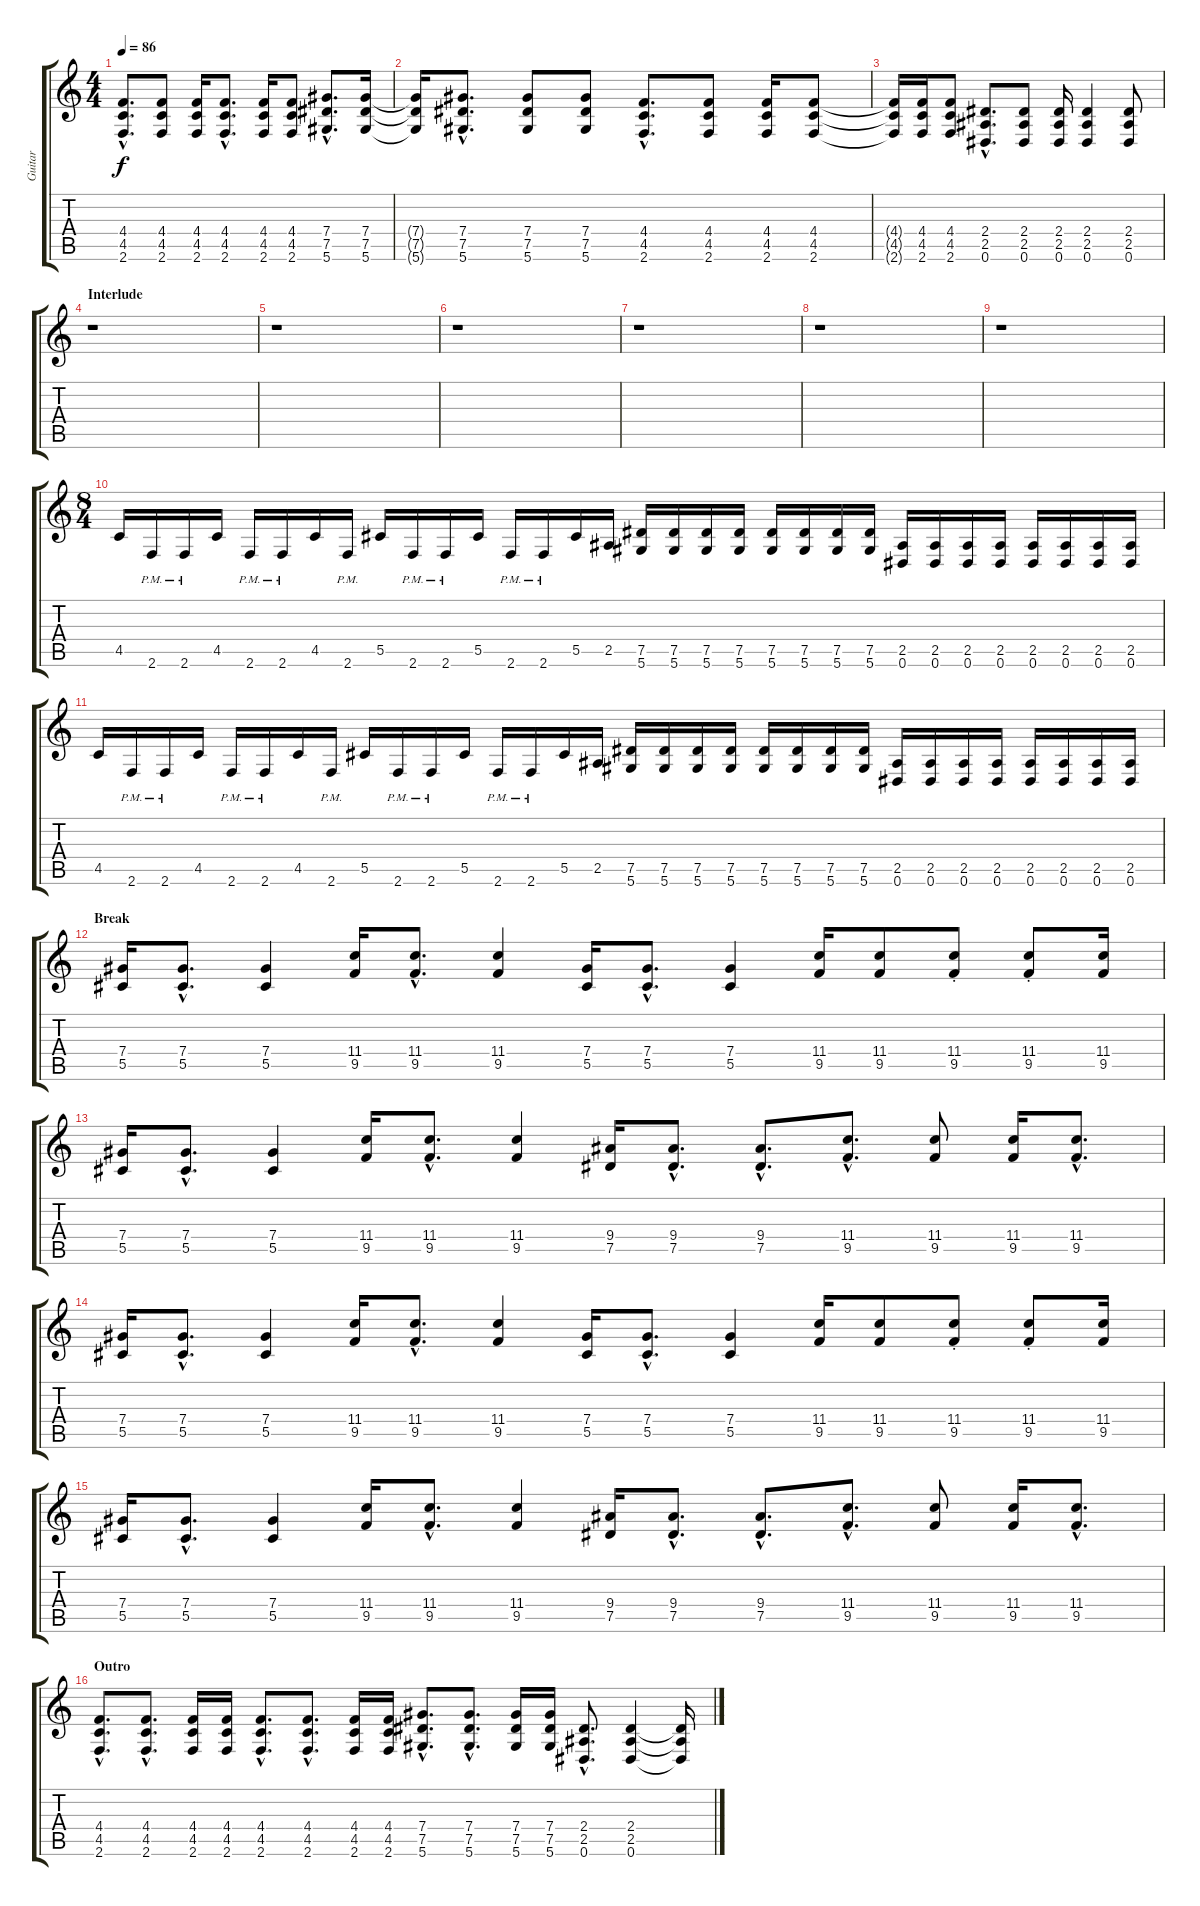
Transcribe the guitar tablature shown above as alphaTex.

\track ("Guitar" "Guitar") {instrument distortionguitar}
\staff {score tabs}
\tuning (Eb4 Bb3 Gb3 Db3 Ab2 Eb2) {hide}
\ts (4 4)
\tempo 86
\clef g2
\ks c
(4.4{hac} 4.5{hac} 2.6{hac}).8{d dy f} (4.4 4.5 2.6).8 (4.4 4.5 2.6).16 (4.4{hac} 4.5{hac} 2.6{hac}).8{d} (4.4 4.5 2.6).16 (4.4 4.5 2.6).8 (7.4{hac} 7.5{hac} 5.6{hac}).8{d} (7.4 7.5 5.6).16 |
(7.4{t} 7.5{t} 5.6{t}).16 (7.4{hac} 7.5{hac} 5.6{hac}).8{d} (7.4 7.5 5.6).8 (7.4 7.5 5.6).8 (4.4{hac} 4.5{hac} 2.6{hac}).8{d} (4.4 4.5 2.6).8 (4.4 4.5 2.6).16 (4.4 4.5 2.6).8 |
(4.4{t} 4.5{t} 2.6{t}).16 (4.4 4.5 2.6).16 (4.4 4.5 2.6).8 (2.4{hac} 2.5{hac} 0.6{hac}).8{d} (2.4 2.5 0.6).8 (2.4 2.5 0.6).16 (2.4 2.5 0.6).4 (2.4 2.5 0.6).8 |
\section ("" "Interlude")
r.1 |
r.1 |
r.1 |
r.1 |
r.1 |
r.1 |
\ts (8 4)
4.5.16 2.6{pm}.16 2.6{pm}.16 4.5.16 2.6{pm}.16 2.6{pm}.16 4.5.16 2.6{pm}.16 5.5.16 2.6{pm}.16 2.6{pm}.16 5.5.16 2.6{pm}.16 2.6{pm}.16 5.5.16 2.5.16 (7.5 5.6).16 (7.5 5.6).16 (7.5 5.6).16 (7.5 5.6).16 (7.5 5.6).16 (7.5 5.6).16 (7.5 5.6).16 (7.5 5.6).16 (2.5 0.6).16 (2.5 0.6).16 (2.5 0.6).16 (2.5 0.6).16 (2.5 0.6).16 (2.5 0.6).16 (2.5 0.6).16 (2.5 0.6).16 |
4.5.16 2.6{pm}.16 2.6{pm}.16 4.5.16 2.6{pm}.16 2.6{pm}.16 4.5.16 2.6{pm}.16 5.5.16 2.6{pm}.16 2.6{pm}.16 5.5.16 2.6{pm}.16 2.6{pm}.16 5.5.16 2.5.16 (7.5 5.6).16 (7.5 5.6).16 (7.5 5.6).16 (7.5 5.6).16 (7.5 5.6).16 (7.5 5.6).16 (7.5 5.6).16 (7.5 5.6).16 (2.5 0.6).16 (2.5 0.6).16 (2.5 0.6).16 (2.5 0.6).16 (2.5 0.6).16 (2.5 0.6).16 (2.5 0.6).16 (2.5 0.6).16 |
\section ("" "Break")
(7.4 5.5).16 (7.4{hac} 5.5{hac}).8{d} (7.4 5.5).4 (11.4 9.5).16 (11.4{hac} 9.5{hac}).8{d} (11.4 9.5).4 (7.4 5.5).16 (7.4{hac} 5.5{hac}).8{d} (7.4 5.5).4 (11.4 9.5).16 (11.4 9.5).8 (11.4{st} 9.5{st}).8 (11.4{st} 9.5{st}).8 (11.4 9.5).16 |
(7.4 5.5).16 (7.4{hac} 5.5{hac}).8{d} (7.4 5.5).4 (11.4 9.5).16 (11.4{hac} 9.5{hac}).8{d} (11.4 9.5).4 (9.4 7.5).16 (9.4{hac} 7.5{hac}).8{d} (9.4{hac} 7.5{hac}).8{d} (11.4{hac} 9.5{hac}).8{d} (11.4 9.5).8 (11.4 9.5).16 (11.4{hac} 9.5{hac}).8{d} |
(7.4 5.5).16 (7.4{hac} 5.5{hac}).8{d} (7.4 5.5).4 (11.4 9.5).16 (11.4{hac} 9.5{hac}).8{d} (11.4 9.5).4 (7.4 5.5).16 (7.4{hac} 5.5{hac}).8{d} (7.4 5.5).4 (11.4 9.5).16 (11.4 9.5).8 (11.4{st} 9.5{st}).8 (11.4{st} 9.5{st}).8 (11.4 9.5).16 |
(7.4 5.5).16 (7.4{hac} 5.5{hac}).8{d} (7.4 5.5).4 (11.4 9.5).16 (11.4{hac} 9.5{hac}).8{d} (11.4 9.5).4 (9.4 7.5).16 (9.4{hac} 7.5{hac}).8{d} (9.4{hac} 7.5{hac}).8{d} (11.4{hac} 9.5{hac}).8{d} (11.4 9.5).8 (11.4 9.5).16 (11.4{hac} 9.5{hac}).8{d} |
\section ("" "Outro")
(4.4{hac} 4.5{hac} 2.6{hac}).8{d} (4.4{hac} 4.5{hac} 2.6{hac}).8{d} (4.4 4.5 2.6).16 (4.4 4.5 2.6).16 (4.4{hac} 4.5{hac} 2.6{hac}).8{d} (4.4{hac} 4.5{hac} 2.6{hac}).8{d} (4.4 4.5 2.6).16 (4.4 4.5 2.6).16 (7.4{hac} 7.5{hac} 5.6{hac}).8{d} (7.4{hac} 7.5{hac} 5.6{hac}).8{d} (7.4 7.5 5.6).16 (7.4 7.5 5.6).16 (2.4{hac} 2.5{hac} 0.6{hac}).8{d} (2.4 2.5 0.6).4 (2.4{t} 2.5{t} 0.6{t}).16
